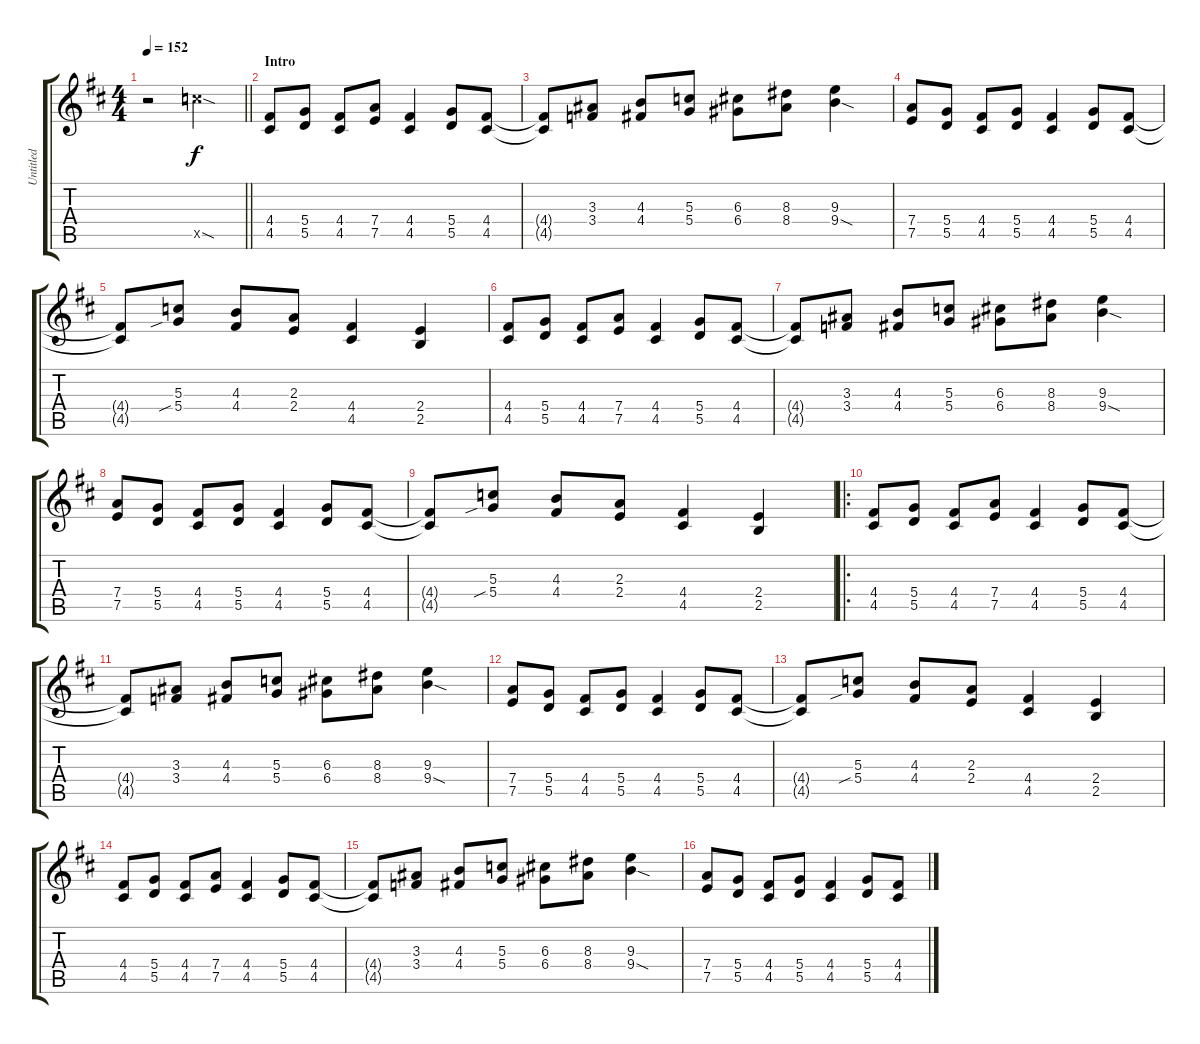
\track ("Untitled" "Untitled") {instrument overdrivenguitar}
\staff {score tabs}
\tuning (E4 B3 G3 D3 A2 E2) {hide}
\ts (4 4)
\tempo 152
\clef g2
\barLineRight lightlight
\ks d
r.2{dy f instrument overdrivenguitar} 15.5{sod x}.2 |
\section ("" "Intro")
(4.4 4.5).8 (5.4 5.5).8 (4.4 4.5).8 (7.4 7.5).8 (4.4 4.5).4 (5.4 5.5).8 (4.4 4.5).8 |
(4.4{t} 4.5{t}).8 (3.3 3.4).8 (4.3 4.4).8 (5.3 5.4).8 (6.3 6.4).8 (8.3 8.4).8 (9.3 9.4{sod}).4 |
(7.4 7.5).8 (5.4 5.5).8 (4.4 4.5).8 (5.4 5.5).8 (4.4 4.5).4 (5.4 5.5).8 (4.4 4.5).8 |
(4.4{t} 4.5{t}).8 (5.3 5.4{sib}).8 (4.3 4.4).8 (2.3 2.4).8 (4.4 4.5).4 (2.4 2.5).4 |
(4.4 4.5).8 (5.4 5.5).8 (4.4 4.5).8 (7.4 7.5).8 (4.4 4.5).4 (5.4 5.5).8 (4.4 4.5).8 |
(4.4{t} 4.5{t}).8 (3.3 3.4).8 (4.3 4.4).8 (5.3 5.4).8 (6.3 6.4).8 (8.3 8.4).8 (9.3 9.4{sod}).4 |
(7.4 7.5).8 (5.4 5.5).8 (4.4 4.5).8 (5.4 5.5).8 (4.4 4.5).4 (5.4 5.5).8 (4.4 4.5).8 |
(4.4{t} 4.5{t}).8 (5.3 5.4{sib}).8 (4.3 4.4).8 (2.3 2.4).8 (4.4 4.5).4 (2.4 2.5).4 |
\ro
(4.4 4.5).8 (5.4 5.5).8 (4.4 4.5).8 (7.4 7.5).8 (4.4 4.5).4 (5.4 5.5).8 (4.4 4.5).8 |
(4.4{t} 4.5{t}).8 (3.3 3.4).8 (4.3 4.4).8 (5.3 5.4).8 (6.3 6.4).8 (8.3 8.4).8 (9.3 9.4{sod}).4 |
(7.4 7.5).8 (5.4 5.5).8 (4.4 4.5).8 (5.4 5.5).8 (4.4 4.5).4 (5.4 5.5).8 (4.4 4.5).8 |
(4.4{t} 4.5{t}).8 (5.3 5.4{sib}).8 (4.3 4.4).8 (2.3 2.4).8 (4.4 4.5).4 (2.4 2.5).4 |
(4.4 4.5).8 (5.4 5.5).8 (4.4 4.5).8 (7.4 7.5).8 (4.4 4.5).4 (5.4 5.5).8 (4.4 4.5).8 |
(4.4{t} 4.5{t}).8 (3.3 3.4).8 (4.3 4.4).8 (5.3 5.4).8 (6.3 6.4).8 (8.3 8.4).8 (9.3 9.4{sod}).4 |
(7.4 7.5).8 (5.4 5.5).8 (4.4 4.5).8 (5.4 5.5).8 (4.4 4.5).4 (5.4 5.5).8 (4.4 4.5).8
